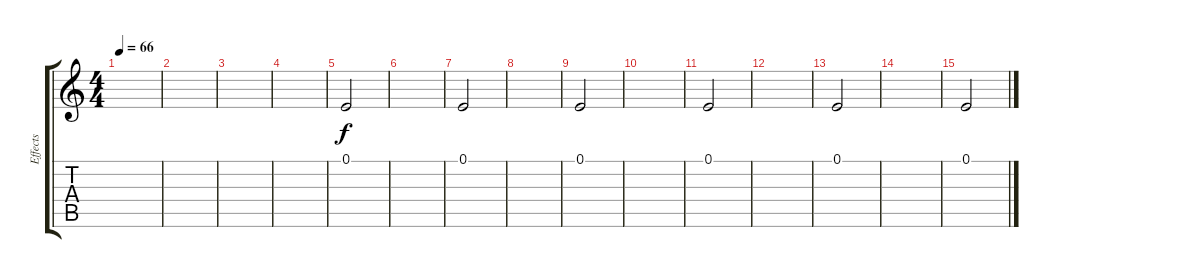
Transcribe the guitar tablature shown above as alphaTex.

\track ("Effects" "Effects") {instrument tubularbells}
\staff {score tabs}
\tuning (E4 B3 G3 D3 A2 E2) {hide}
\ts (4 4)
\tempo 66
\clef g2
\ks c
|
|
|
|
0.1.2 |
|
0.1.2 |
|
0.1.2 |
|
0.1.2 |
|
0.1.2 |
|
0.1.2
